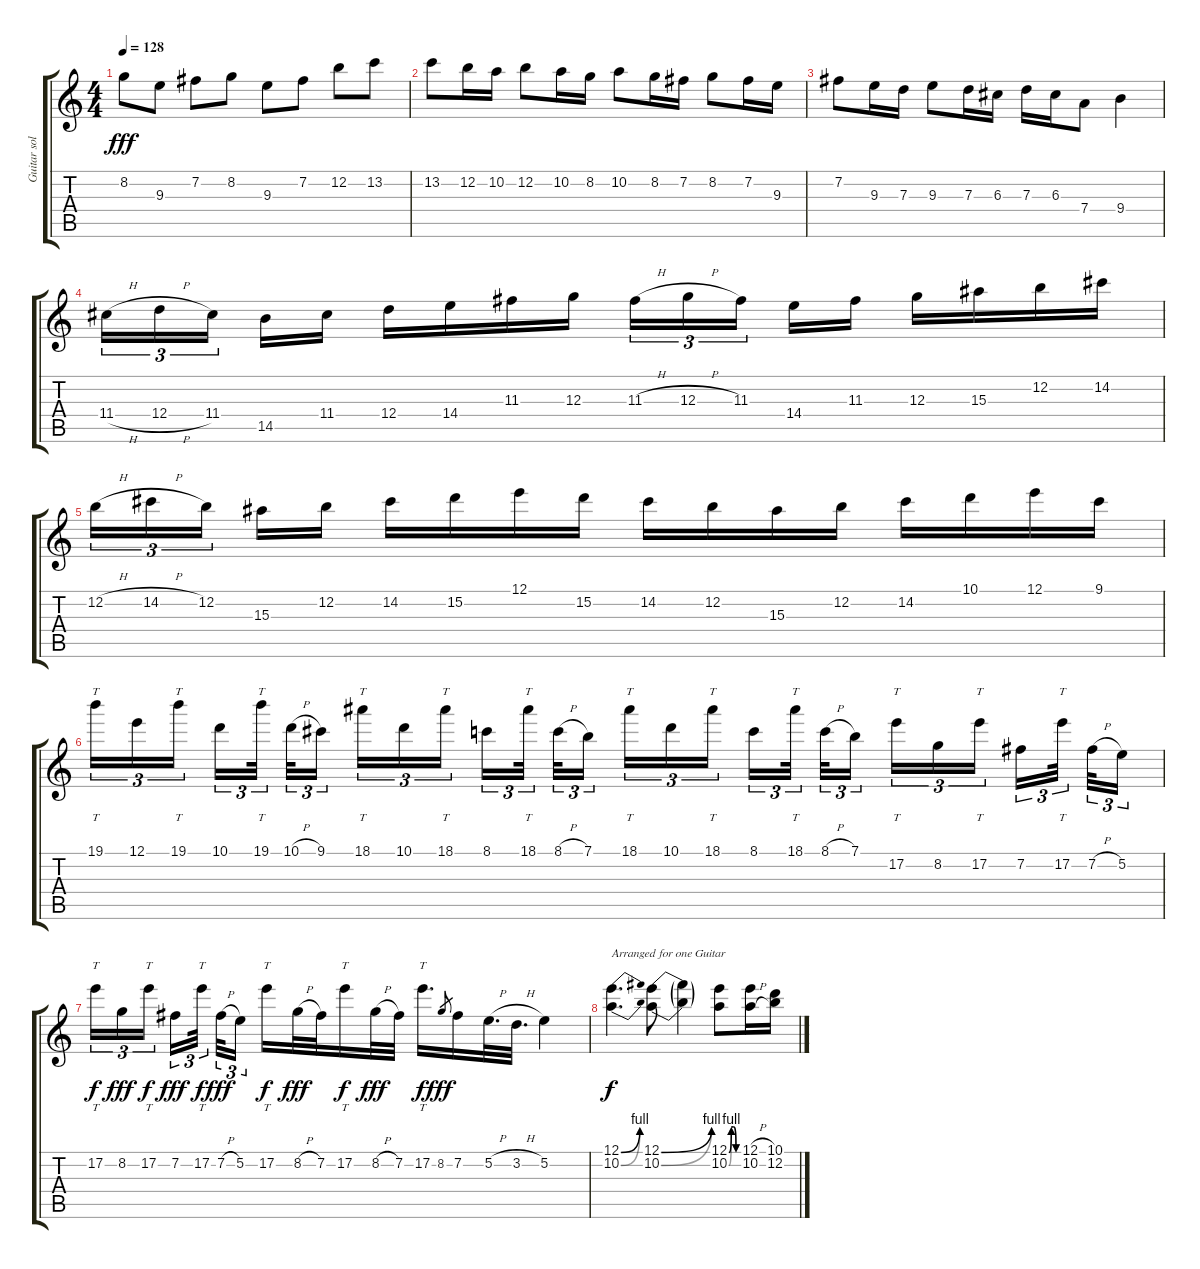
\track ("Guitar solo" "Guitar sol") {instrument distortionguitar}
\staff {score tabs}
\tuning (E4 B3 G3 D3 A2 E2) {hide}
\ts (4 4)
\tempo 128
\clef g2
\ks c
8.2.8{dy fff} 9.3.8 7.2.8 8.2.8 9.3.8 7.2.8 12.2.8 13.2.8 |
13.2.8 12.2.16 10.2.16 12.2.8 10.2.16 8.2.16 10.2.8 8.2.16 7.2.16 8.2.8 7.2.16 9.3.16 |
7.2.8 9.3.16 7.3.16 9.3.8 7.3.16 6.3.16 7.3.16 6.3.16 7.4.8 9.4.4 |
11.4{h}.16{tu (3 2)} 12.4{h}.16{tu (3 2)} 11.4.16{tu (3 2) beam splitsecondary} 14.5.16 11.4.16 12.4.16 14.4.16 11.3.16 12.3.16 11.3{h}.16{tu (3 2)} 12.3{h}.16{tu (3 2)} 11.3.16{tu (3 2) beam splitsecondary} 14.4.16 11.3.16 12.3.16 15.3.16 12.2.16 14.2.16 |
12.2{h}.16{tu (3 2)} 14.2{h}.16{tu (3 2)} 12.2.16{tu (3 2) beam splitsecondary} 15.3.16 12.2.16 14.2.16 15.2.16 12.1.16 15.2.16 14.2.16 12.2.16 15.3.16 12.2.16 14.2.16 10.1.16 12.1.16 9.1.16 |
19.1.16{tt tu (3 2)} 12.1.16{tu (3 2)} 19.1.16{tt tu (3 2) beam splitsecondary} 10.1.16{tu (3 2)} 19.1.32{tt tu (3 2) beam splitsecondary} 10.1{h}.32{tu (3 2)} 9.1.16{tu (3 2)} 18.1.16{tt tu (3 2)} 10.1.16{tu (3 2)} 18.1.16{tt tu (3 2) beam splitsecondary} 8.1.16{tu (3 2)} 18.1.32{tt tu (3 2) beam splitsecondary} 8.1{h}.32{tu (3 2)} 7.1.16{tu (3 2)} 18.1.16{tt tu (3 2)} 10.1.16{tu (3 2)} 18.1.16{tt tu (3 2) beam splitsecondary} 8.1.16{tu (3 2)} 18.1.32{tt tu (3 2) beam splitsecondary} 8.1{h}.32{tu (3 2)} 7.1.16{tu (3 2)} 17.2.16{tt tu (3 2)} 8.2.16{tu (3 2)} 17.2.16{tt tu (3 2) beam splitsecondary} 7.2.16{tu (3 2)} 17.2.32{tt tu (3 2) beam splitsecondary} 7.2{h}.32{tu (3 2)} 5.2.16{tu (3 2)} |
17.2.16{tt tu (3 2) dy f} 8.2.16{tu (3 2) dy fff} 17.2.16{tt tu (3 2) dy f beam splitsecondary} 7.2.16{tu (3 2) dy fff} 17.2.32{tt tu (3 2) dy f beam splitsecondary} 7.2{h}.32{tu (3 2) dy fff} 5.2.16{tu (3 2)} 17.2.16{tt dy f} 8.2{h}.32{dy fff} 7.2.32 17.2.16{tt dy f} 8.2{h}.32{dy fff} 7.2.32 17.2.16{tt d dy f} 8.2.8{gr dy fff} 7.2.16 5.2{h}.32{d} 3.2{h}.32{d} 5.2.4 |
(12.1{be (bend 0 0 60 4)} 10.2{be (bend 0 0 60 4)}).4{d txt "Arranged for one Guitar" dy f} (12.1{be (bend 0 0 60 4)} 10.2{be (bend 0 0 60 4)}).8 (12.1{t} 10.2{t}).4 (12.1{be (custom 0 0 15 4 30 4 45 0 60 0)} 10.2{be (custom 0 0 15 4 30 4 45 0 60 0)}).8 (12.1{h} 10.2{h}).16 (10.1 12.2).16
